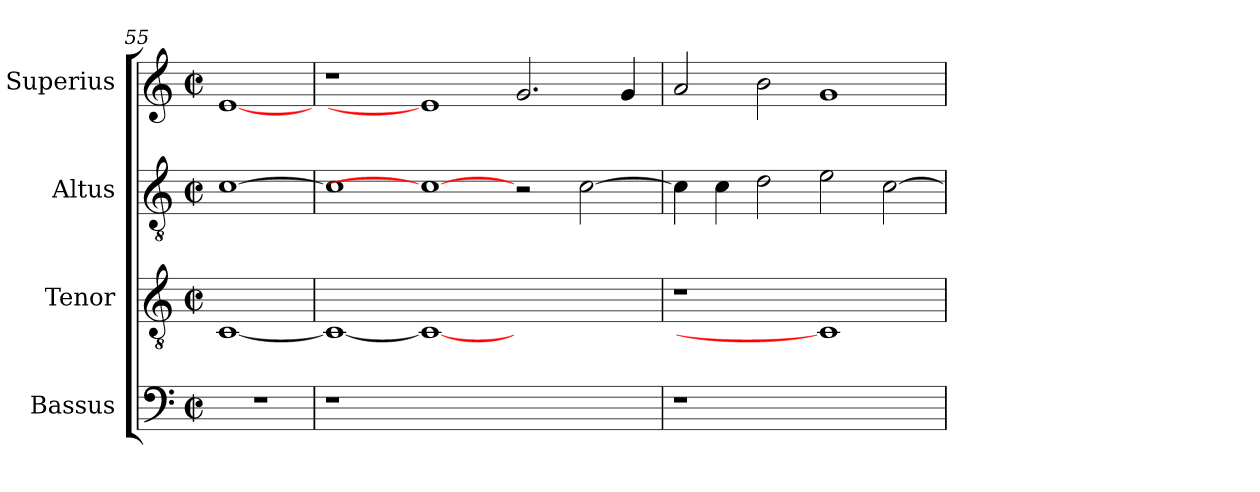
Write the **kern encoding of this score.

**kern	**kern	**kern	**kern
*part4	*part3	*part2	*part1
*staff4	*staff3	*staff2	*staff1
*I"Bassus	*I"Tenor	*I"Altus	*I"Superius
*I'B.	*I'T.	*I'A.	*I'S.
*clefF4	*clefGv2	*clefGv2	*clefG2
*	*ITrd7c12	*ITrd7c12	*
*k[]	*k[]	*k[]	*k[]
*C:	*C:	*C:	*C:
*M2/2	*M2/2	*M2/2	*M2/2
*met(c|)	*met(c|)	*met(c|)	*met(c|)
=55	=55	=55	=55
!LO:N:vis=1	!	!	!
1r	[<1CCi	[>1Ci	[1ei
=56	=56	=56	=56
!LO:N:vis=1	!	!	!
1r	1CCi_<	1Ci]	1r
0ryy	1CCi_	1Ci_	1ei]
.	1ryy	2r	2.gi/
.	.	[>2Ci\	.
.	.	.	4gi/
=57	=57	=57	=57
!LO:N:vis=1	!LO:N:vis=1	!	!
1r	1r	4Ci\]	2ai/
.	.	4Ci\	.
.	.	2Di\	2bi\
1ryy	1CCi]	2Ei\	1gi
.	.	[>2Ci\	.
=	=	=	=
*-	*-	*-	*-
